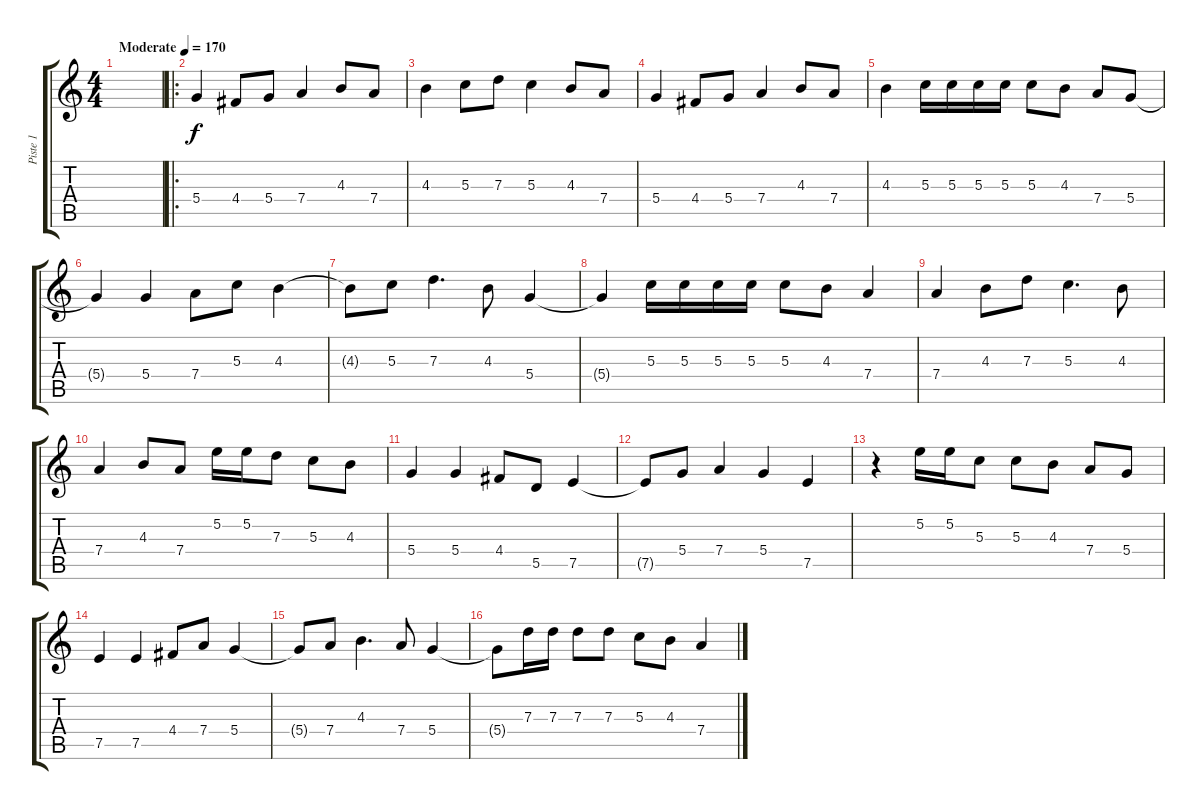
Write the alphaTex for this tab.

\track ("Piste 1" "Piste 1") {instrument electricguitarclean}
\staff {score tabs}
\tuning (E4 B3 G3 D3 A2 E2) {hide}
\ts (4 4)
\tempo (170 "Moderate")
\clef g2
\ks c
|
\ro
5.4.4 4.4.8 5.4.8 7.4.4 4.3.8 7.4.8 |
4.3.4 5.3.8 7.3.8 5.3.4 4.3.8 7.4.8 |
5.4.4 4.4.8 5.4.8 7.4.4 4.3.8 7.4.8 |
4.3.4 5.3.16 5.3.16 5.3.16 5.3.16 5.3.8 4.3.8 7.4.8 5.4.8 |
5.4{t}.4 5.4.4 7.4.8 5.3.8 4.3.4 |
4.3{t}.8 5.3.8 7.3.4{d} 4.3.8 5.4.4 |
5.4{t}.4 5.3.16 5.3.16 5.3.16 5.3.16 5.3.8 4.3.8 7.4.4 |
7.4.4 4.3.8 7.3.8 5.3.4{d} 4.3.8 |
7.4.4 4.3.8 7.4.8 5.2.16 5.2.16 7.3.8 5.3.8 4.3.8 |
5.4.4 5.4.4 4.4.8 5.5.8 7.5.4 |
7.5{t}.8 5.4.8 7.4.4 5.4.4 7.5.4 |
r.4 5.2.16 5.2.16 5.3.8 5.3.8 4.3.8 7.4.8 5.4.8 |
7.5.4 7.5.4 4.4.8 7.4.8 5.4.4 |
5.4{t}.8 7.4.8 4.3.4{d} 7.4.8 5.4.4 |
5.4{t}.8 7.3.16 7.3.16 7.3.8 7.3.8 5.3.8 4.3.8 7.4.4
